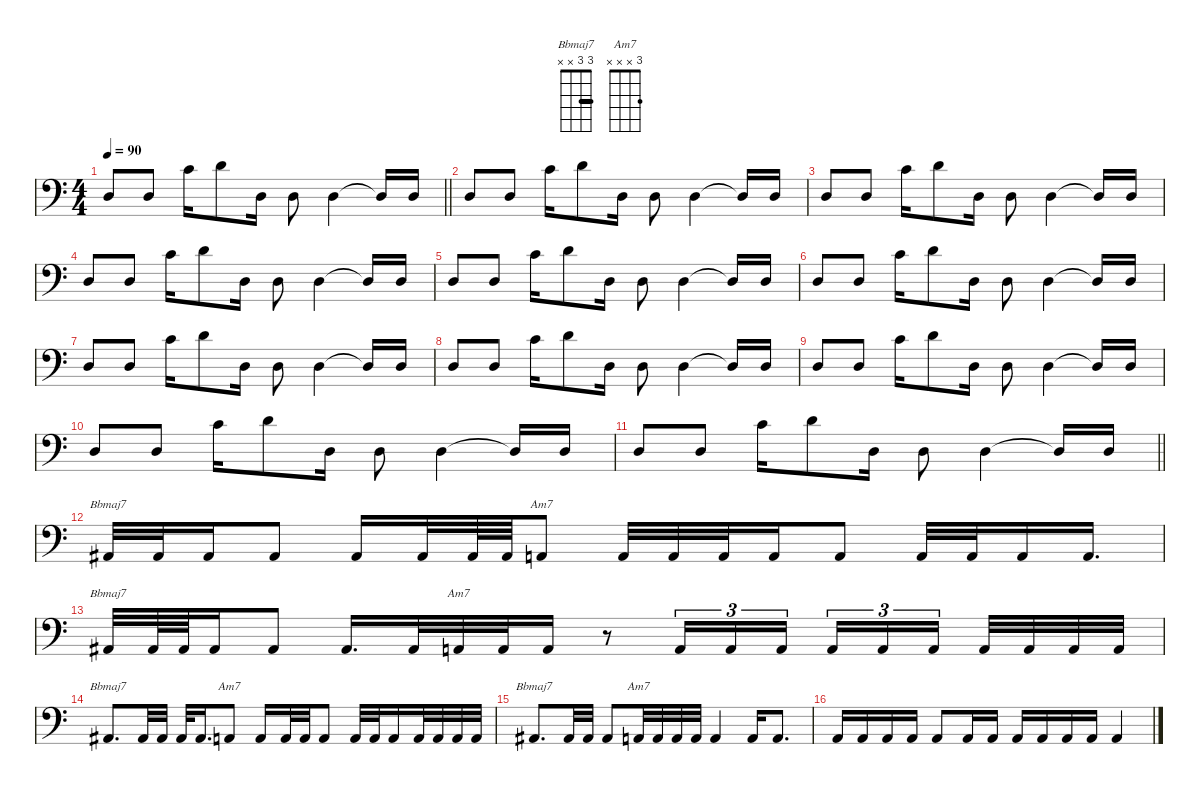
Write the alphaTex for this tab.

\defaultSystemsLayout 4
\hideDynamics
\bracketExtendMode nobrackets
\singleTrackTrackNamePolicy hidden
\multiTrackTrackNamePolicy hidden
\otherSystemsTrackNameOrientation horizontal
\track ("Fuzz Bass" "Fuzz Bass") {instrument overdrivenguitar}
\staff {score}
\tuning (G2 D2 A1 E1)
\chord ("Bbmaj7" x 5 x x)
\chord ("Am7" 3 3 x x) {barre 3}
\chord ("Am7" x 5 x x)
\chord ("Bbmaj7" 3 3 x x) {barre 3}
\chord ("Am7" 3 x x x)
\ts (4 4)
\tempo 90
\clef f4
\scale
1.66806
\barLineRight lightlight
\ks c
5.3.8{dy f beam Up} 5.3.8{beam Up} 5.1.16{beam Down} 7.1.8{beam Down} 5.3.16{beam Down} 5.3.8{beam Down} 5.3.4{beam Down} 5.3{t}.16{beam Up} 5.3.16{beam Up} |
\scale
0.331942 5.3.8{beam Up} 5.3.8{beam Up} 5.1.16{beam Down} 7.1.8{beam Down} 5.3.16{beam Down} 5.3.8{beam Down} 5.3.4{beam Down} 5.3{t}.16{beam Up} 5.3.16{beam Up} |
5.3.8{beam Up} 5.3.8{beam Up} 5.1.16{beam Down} 7.1.8{beam Down} 5.3.16{beam Down} 5.3.8{beam Down} 5.3.4{beam Down} 5.3{t}.16{beam Up} 5.3.16{beam Up} |
5.3.8{beam Up} 5.3.8{beam Up} 5.1.16{beam Down} 7.1.8{beam Down} 5.3.16{beam Down} 5.3.8{beam Down} 5.3.4{beam Down} 5.3{t}.16{beam Up} 5.3.16{beam Up} |
5.3.8{beam Up} 5.3.8{beam Up} 5.1.16{beam Down} 7.1.8{beam Down} 5.3.16{beam Down} 5.3.8{beam Down} 5.3.4{beam Down} 5.3{t}.16{beam Up} 5.3.16{beam Up} |
5.3.8{beam Up} 5.3.8{beam Up} 5.1.16{beam Down} 7.1.8{beam Down} 5.3.16{beam Down} 5.3.8{beam Down} 5.3.4{beam Down} 5.3{t}.16{beam Up} 5.3.16{beam Up} |
5.3.8{beam Up} 5.3.8{beam Up} 5.1.16{beam Down} 7.1.8{beam Down} 5.3.16{beam Down} 5.3.8{beam Down} 5.3.4{beam Down} 5.3{t}.16{beam Up} 5.3.16{beam Up} |
5.3.8{beam Up} 5.3.8{beam Up} 5.1.16{beam Down} 7.1.8{beam Down} 5.3.16{beam Down} 5.3.8{beam Down} 5.3.4{beam Down} 5.3{t}.16{beam Up} 5.3.16{beam Up} |
5.3.8{beam Up} 5.3.8{beam Up} 5.1.16{beam Down} 7.1.8{beam Down} 5.3.16{beam Down} 5.3.8{beam Down} 5.3.4{beam Down} 5.3{t}.16{beam Up} 5.3.16{beam Up} |
5.3.8{beam Up} 5.3.8{beam Up} 5.1.16{beam Down} 7.1.8{beam Down} 5.3.16{beam Down} 5.3.8{beam Down} 5.3.4{beam Down} 5.3{t}.16{beam Up} 5.3.16{beam Up} |
\barLineRight lightlight
5.3.8{beam Up} 5.3.8{beam Up} 5.1.16{beam Down} 7.1.8{beam Down} 5.3.16{beam Down} 5.3.8{beam Down} 5.3.4{beam Down} 5.3{t}.16{beam Up} 5.3.16{beam Up} |
1.3{acc #}.32{ch "Bbmaj7" dy mf beam Up} 1.3{acc #}.32{beam Up} 1.3{acc #}.16{beam Up} 1.3{acc #}.8{beam Up} 1.3{acc #}.16{beam Up} 1.3{acc #}.32{beam Up} 1.3{acc #}.64{beam Up} 1.3{acc #}.64{beam Up} 5.4.8{ch "Am7" beam Up} 5.4.32{beam Up} 5.4.32{beam Up} 5.4.32{beam Up} 5.4.16{beam Up} 5.4.8{beam Up} 5.4.32{beam Up} 5.4.32{beam Up beam merge} 5.4.16{beam Up} 5.4.16{d beam Up} |
1.3{acc #}.32{ch "Bbmaj7" beam Up} 1.3{acc #}.64{beam Up} 1.3{acc #}.64{beam Up} 1.3{acc #}.16{beam Up} 1.3{acc #}.8{beam Up} 1.3{acc #}.16{d beam Up} 1.3{acc #}.32{beam Up} 5.4.32{ch "Am7" beam Up} 5.4.32{beam Up} 5.4.16{beam Up} r.8{beam Up} 5.4.16{tu (3 2) beam Up} 5.4.16{tu (3 2) beam Up} 5.4.16{tu (3 2) beam Up} 5.4.16{tu (3 2) beam Up} 5.4.16{tu (3 2) beam Up} 5.4.16{tu (3 2) beam Up} 5.4.32{beam Up} 5.4.32{beam Up beam merge} 5.4.32{beam Up} 5.4.32{beam Up} |
1.3{acc #}.8{d ch "Bbmaj7" beam Up} 1.3{acc #}.32{beam Up} 1.3{acc #}.32{beam Up} 1.3{acc #}.32{beam Up} 1.3{acc #}.16{d beam Up} 5.4.8{ch "Am7" beam Up} 5.4.16{beam Up} 5.4.32{beam Up} 5.4.32{beam Up} 5.4.8{beam Up} 5.4.32{beam Up} 5.4.32{beam Up} 5.4.16{beam Up} 5.4.32{beam Up} 5.4.32{beam Up} 5.4.32{beam Up} 5.4.32{beam Up} |
1.3{acc #}.8{d ch "Bbmaj7" beam Up} 1.3{acc #}.32{beam Up} 1.3{acc #}.32{beam Up} 1.3{acc #}.8{beam Up} 5.4.32{ch "Am7" beam Up} 5.4.32{beam Up} 5.4.32{beam Up} 5.4.32{beam Up} 5.4.4{beam Up} 5.4.16{beam Up} 5.4.8{d beam Up} |
5.4.16{beam Up} 5.4.16{beam Up} 5.4.16{beam Up} 5.4.16{beam Up} 5.4.8{beam Up} 5.4.16{beam Up} 5.4.16{beam Up} 5.4.16{beam Up} 5.4.16{beam Up} 5.4.16{beam Up} 5.4.16{beam Up} 5.4.4{beam Up}
